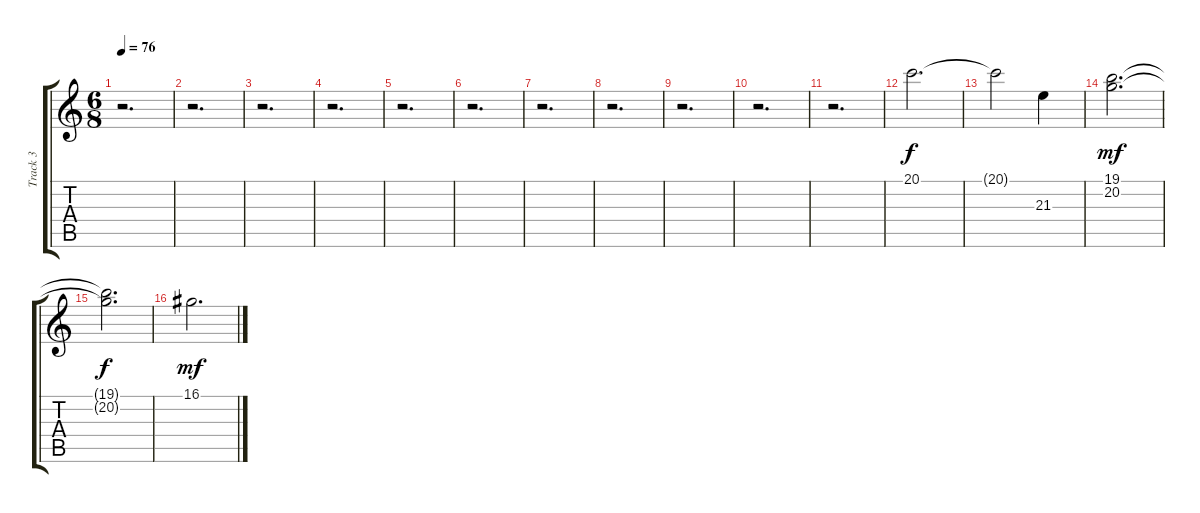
\track ("Track 3" "Track 3") {instrument stringensemble2}
\staff {score tabs}
\tuning (E4 B3 G3 D3 A2 E2) {hide}
\ts (6 8)
\tempo 76
\clef g2
\ks c
r.2{d dy f} |
r.2{d} |
r.2{d} |
r.2{d} |
r.2{d} |
r.2{d} |
r.2{d} |
r.2{d} |
r.2{d} |
r.2{d} |
r.2{d} |
20.1.2{d} |
20.1{t}.2 21.3.4 |
(19.1 20.2).2{d dy mf} |
(19.1{t} 20.2{t}).2{d dy f} |
16.1.2{d dy mf}
